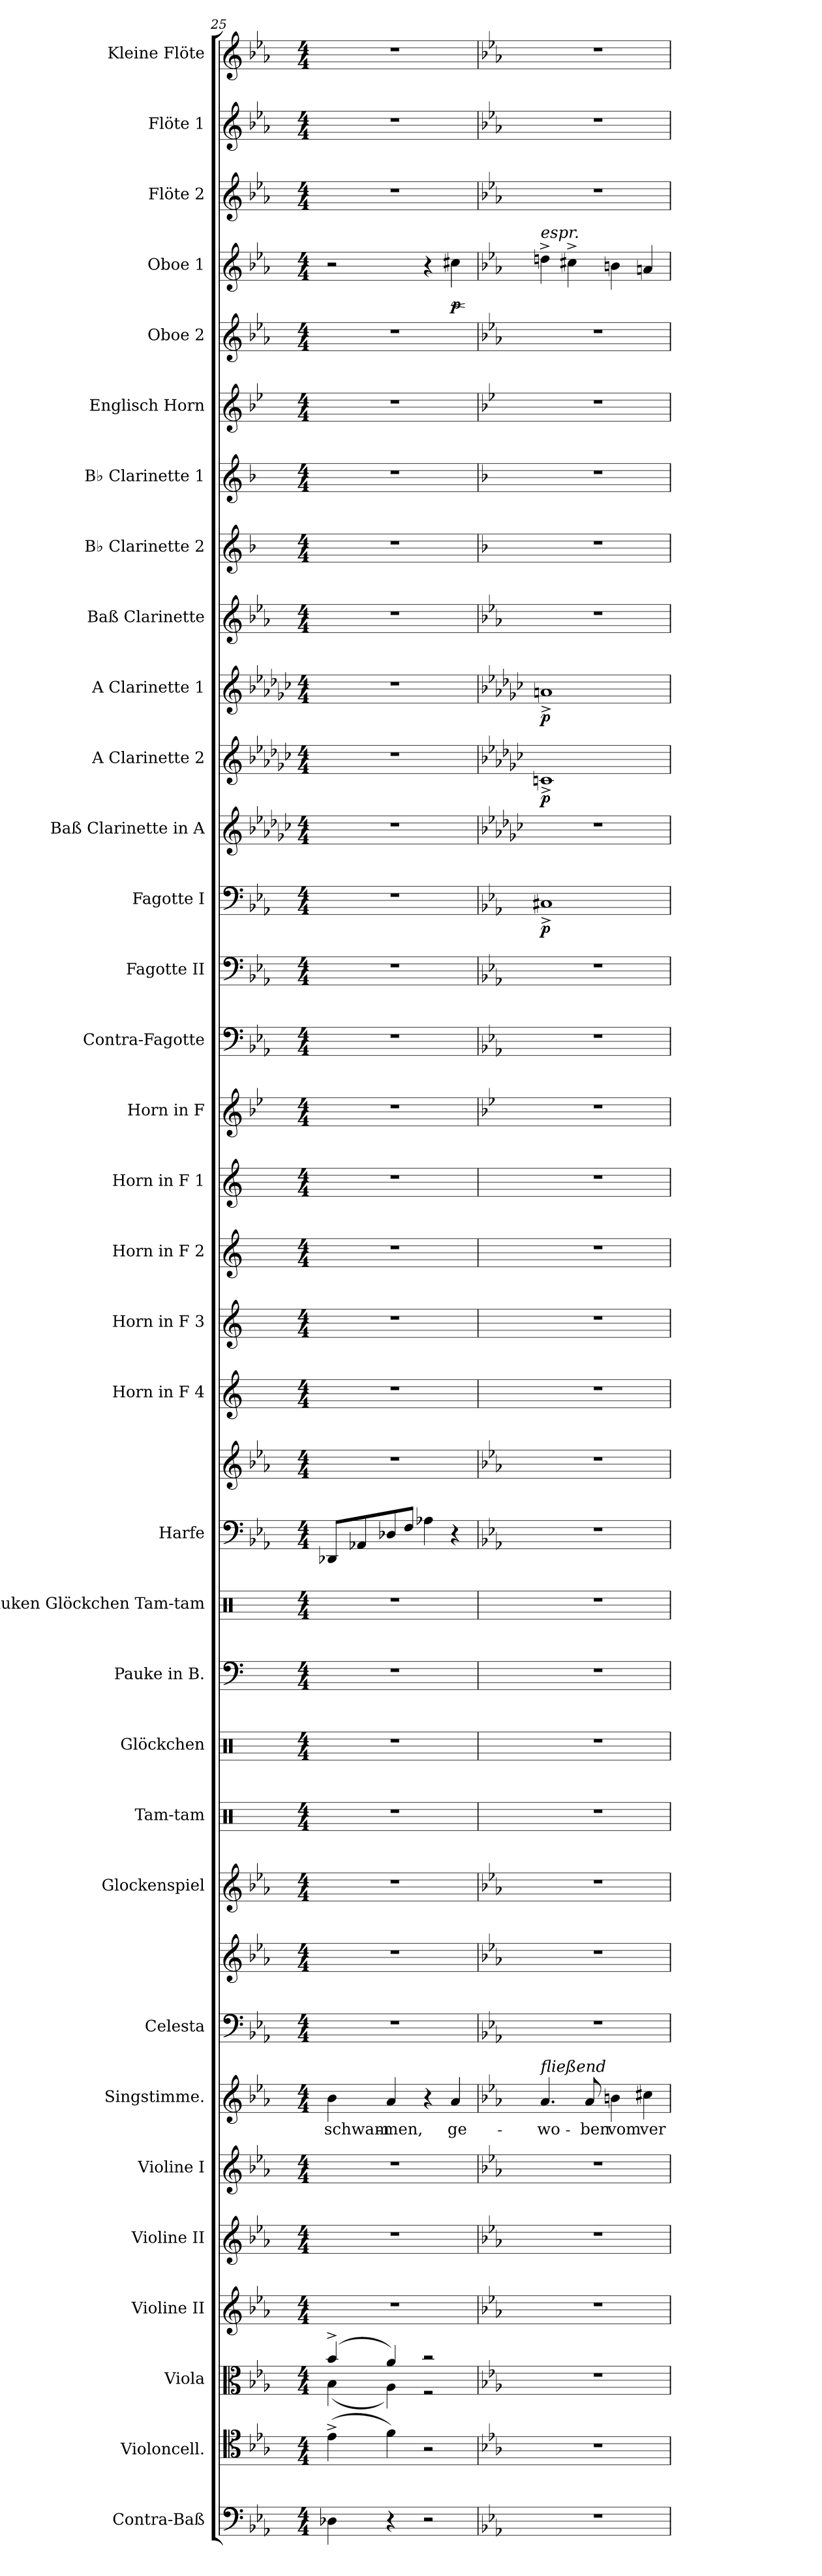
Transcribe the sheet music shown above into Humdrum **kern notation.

**kern	**kern	**kern	**kern	**kern	**kern	**kern	**text	**kern	**kern	**kern	**kern	**kern	**kern	**kern	**kern	**kern	**kern	**kern	**kern	**kern	**kern	**kern	**kern	**kern	**dynam	**kern	**kern	**dynam	**kern	**dynam	**kern	**kern	**kern	**kern	**kern	**kern	**dynam	**kern	**kern	**kern
*part34	*part33	*part32	*part31	*part30	*part29	*part28	*part28	*part27	*part27	*part26	*part25	*part24	*part23	*part22	*part21	*part21	*part20	*part19	*part18	*part17	*part16	*part15	*part14	*part13	*part13	*part12	*part11	*part11	*part10	*part10	*part9	*part8	*part7	*part6	*part5	*part4	*part4	*part3	*part2	*part1
*staff36	*staff35	*staff34	*staff33	*staff32	*staff31	*staff30	*staff30	*staff29	*staff28	*staff27	*staff26	*staff25	*staff24	*staff23	*staff22	*staff21	*staff20	*staff19	*staff18	*staff17	*staff16	*staff15	*staff14	*staff13	*staff13	*staff12	*staff11	*staff11	*staff10	*staff10	*staff9	*staff8	*staff7	*staff6	*staff5	*staff4	*staff4	*staff3	*staff2	*staff1
*I"Contra-Baß	*I"Violoncell.	*I"Viola	*I"Violine II	*I"Violine II	*I"Violine I	*I"Singstimme.	*	*I"Celesta	*	*I"Glockenspiel	*I"Tam-tam	*I"Glöckchen	*I"Pauke in B.	*I"Pauken  Glöckchen Tam-tam	*I"Harfe	*	*I"Horn in F 4	*I"Horn in F 3	*I"Horn in F 2	*I"Horn in F 1	*I"Horn in F	*I"Contra-Fagotte	*I"Fagotte II	*I"Fagotte I	*	*I"Baß Clarinette in A	*I"A Clarinette 2	*	*I"A Clarinette 1	*	*I"Baß Clarinette	*I"B♭ Clarinette 2	*I"B♭ Clarinette 1	*I"Englisch Horn	*I"Oboe 2	*I"Oboe 1	*	*I"Flöte 2	*I"Flöte 1	*I"Kleine Flöte
*I'C.-B.	*I'Vc.	*I'Vla.	*I'Vln. II	*I'Vln. II	*I'Vln. I	*I'Sgst.	*	*I'Cel.	*	*I'Glk.	*I'Tam-tam	*I'Gl.	*I'Pauke	*I'Tam-tam	*I'Hfe.	*	*I'Hn. 4	*I'Hn. 3	*I'Hn. 2	*I'Hn. 1	*	*I'C.-Fg.	*I'Fg. II	*I'Fg. I	*	*	*I'A Cl. 2	*	*I'A Cl. 1	*	*I'B. Cl.	*I'B♭ Cl. 2	*I'B♭ Cl. 1	*I'E. H.	*I'Ob. 2	*I'Ob. 1	*	*I'Fl. 2	*I'Fl. 1	*I'Kl. Fl.
!!LO:PB:g=z
*clefF4	*clefC4	*clefC3	*clefG2	*clefG2	*clefG2	*clefG2	*	*clefF4	*clefG2	*clefG2	*clefX	*clefX	*clefF4	*clefX	*clefF4	*clefG2	*clefG2	*clefG2	*clefG2	*clefG2	*clefG2	*clefF4	*clefF4	*clefF4	*	*clefG2	*clefG2	*	*clefG2	*	*clefG2	*clefG2	*clefG2	*clefG2	*clefG2	*clefG2	*	*clefG2	*clefG2	*clefG2
*ITrd7c12	*	*	*	*	*	*	*	*ITrd-7c-12	*ITrd-7c-12	*ITrd-14c-24	*	*	*	*	*	*	*ITrd4c7	*ITrd4c7	*ITrd4c7	*ITrd4c7	*ITrd4c7	*ITrd7c12	*	*	*	*ITrd2c3	*ITrd2c3	*	*ITrd2c3	*	*ITrd8c14	*ITrd1c2	*ITrd1c2	*ITrd4c7	*	*	*	*	*	*ITrd-7c-12
*k[b-e-a-]	*k[b-e-a-]	*k[b-e-a-]	*k[b-e-a-]	*k[b-e-a-]	*k[b-e-a-]	*k[b-e-a-]	*	*k[b-e-a-]	*k[b-e-a-]	*k[b-e-a-]	*k[]	*k[]	*k[]	*k[]	*k[b-e-a-]	*k[b-e-a-]	*k[b-]	*k[b-]	*k[b-]	*k[b-]	*k[b-e-a-]	*k[b-e-a-]	*k[b-e-a-]	*k[b-e-a-]	*	*k[b-e-a-]	*k[b-e-a-]	*	*k[b-e-a-]	*	*k[b-e-a-]	*k[b-e-a-]	*k[b-e-a-]	*k[b-e-a-]	*k[b-e-a-]	*k[b-e-a-]	*	*k[b-e-a-]	*k[b-e-a-]	*k[b-e-a-]
*M4/4	*M4/4	*M4/4	*M4/4	*M4/4	*M4/4	*M4/4	*	*M4/4	*M4/4	*M4/4	*M4/4	*M4/4	*M4/4	*M4/4	*M4/4	*M4/4	*M4/4	*M4/4	*M4/4	*M4/4	*M4/4	*M4/4	*M4/4	*M4/4	*	*M4/4	*M4/4	*	*M4/4	*	*M4/4	*M4/4	*M4/4	*M4/4	*M4/4	*M4/4	*	*M4/4	*M4/4	*M4/4
=25	=25	=25	=25	=25	=25	=25	=25	=25	=25	=25	=25	=25	=25	=25	=25	=25	=25	=25	=25	=25	=25	=25	=25	=25	=25	=25	=25	=25	=25	=25	=25	=25	=25	=25	=25	=25	=25	=25	=25	=25
*	*	*^	*	*	*	*	*	*	*	*	*	*	*	*	*	*	*	*	*	*	*	*	*	*	*	*	*	*	*	*	*	*	*	*	*	*	*	*	*	*
!	!	!	!	!	!	!	!	!LO:LY:b	!	!	!	!	!	!	!	!	!	!	!	!	!	!	!	!	!	!	!	!	!	!	!	!	!	!	!	!	!	!	!	!	!
4DD-X\	(4e-^\	(4b-^/	(4B-\	1r	1r	1r	4b-\	schwam-	1r	1r	1r	1r	1r	1r	1r	8DD-X/L	1r	1r	1r	1r	1r	1r	1r	1r	1r	.	1r	1r	.	1r	.	1r	1r	1r	1r	1r	2r	.	1r	1r	1r
.	.	.	.	.	.	.	.	.	.	.	.	.	.	.	.	8AA-X/	.	.	.	.	.	.	.	.	.	.	.	.	.	.	.	.	.	.	.	.	.	.	.	.	.
!	!	!	!	!	!	!	!	!LO:LY:b	!	!	!	!	!	!	!	!	!	!	!	!	!	!	!	!	!	!	!	!	!	!	!	!	!	!	!	!	!	!	!	!	!
4r	4f\)	4a-/)	4A-\)	.	.	.	4a-/	-men,	.	.	.	.	.	.	.	8D-X/	.	.	.	.	.	.	.	.	.	.	.	.	.	.	.	.	.	.	.	.	.	.	.	.	.
.	.	.	.	.	.	.	.	.	.	.	.	.	.	.	.	8F/J	.	.	.	.	.	.	.	.	.	.	.	.	.	.	.	.	.	.	.	.	.	.	.	.	.
2r	2r	2r	2r	.	.	.	4r	.	.	.	.	.	.	.	.	4A-X\	.	.	.	.	.	.	.	.	.	.	.	.	.	.	.	.	.	.	.	.	4r	.	.	.	.
!	!	!	!	!	!	!	!	!LO:LY:b	!	!	!	!	!	!	!	!	!	!	!	!	!	!	!	!	!	!	!	!	!	!	!	!	!	!	!	!	!	!LO:HP:b	!	!	!
!	!	!	!	!	!	!	!	!	!	!	!	!	!	!	!	!	!	!	!	!	!	!	!	!	!	!	!	!	!	!	!	!	!	!	!	!	!	!LO:DY:n=1:b	!	!	!
.	.	.	.	.	.	.	4a-/	ge-	.	.	.	.	.	.	.	4r	.	.	.	.	.	.	.	.	.	.	.	.	.	.	.	.	.	.	.	.	4cc#X\	< p	.	.	.
*	*	*v	*v	*	*	*	*	*	*	*	*	*	*	*	*	*	*	*	*	*	*	*	*	*	*	*	*	*	*	*	*	*	*	*	*	*	*	*	*	*	*
.	.	.	.	.	.	.	.	.	.	.	.	.	.	.	.	.	.	.	.	.	.	.	.	.	.	.	.	.	.	.	.	.	.	.	.	.	[	.	.	.
=26	=26	=26	=26	=26	=26	=26	=26	=26	=26	=26	=26	=26	=26	=26	=26	=26	=26	=26	=26	=26	=26	=26	=26	=26	=26	=26	=26	=26	=26	=26	=26	=26	=26	=26	=26	=26	=26	=26	=26	=26
*	*	*	*	*	*	*	*	*	*	*	*	*	*	*	*	*	*k[b-]	*k[b-]	*k[b-]	*k[b-]	*	*	*	*	*	*	*	*	*	*	*	*	*	*	*	*	*	*	*	*
!	!	!	!	!	!	!	!	!	!	!	!	!	!	!	!	!	!	!	!	!	!	!	!	!	!	!	!	!	!	!	!	!	!	!	!	!LO:TX:a:i:t=espr.	!	!	!	!
!	!	!	!	!	!	!LO:TX:a:i:t=fließend	!	!	!	!	!	!	!	!	!	!	!	!	!	!	!	!	!	!	!	!	!	!	!	!	!	!	!	!	!	!	!	!	!	!
!	!	!	!	!	!	!	!LO:LY:b	!	!	!	!	!	!	!	!	!	!	!	!	!	!	!	!	!	!LO:DY:b	!	!	!LO:DY:b	!	!LO:DY:b	!	!	!	!	!	!	!	!	!	!
1r	1r	1r	1r	1r	1r	4.a-/	-wo-	1r	1r	1r	1r	1r	1r	1r	1r	1r	1r	1r	1r	1r	1r	1r	1r	1C#X^	p	1r	1An^	p	1f#X^	p	1r	1r	1r	1r	1r	4ddn^\	.	1r	1r	1r
.	.	.	.	.	.	.	.	.	.	.	.	.	.	.	.	.	.	.	.	.	.	.	.	.	.	.	.	.	.	.	.	.	.	.	.	4cc#X^\	.	.	.	.
!	!	!	!	!	!	!	!LO:LY:b	!	!	!	!	!	!	!	!	!	!	!	!	!	!	!	!	!	!	!	!	!	!	!	!	!	!	!	!	!	!	!	!	!
.	.	.	.	.	.	8a-/	-ben	.	.	.	.	.	.	.	.	.	.	.	.	.	.	.	.	.	.	.	.	.	.	.	.	.	.	.	.	.	.	.	.	.
!	!	!	!	!	!	!	!LO:LY:b	!	!	!	!	!	!	!	!	!	!	!	!	!	!	!	!	!	!	!	!	!	!	!	!	!	!	!	!	!	!	!	!	!
.	.	.	.	.	.	4bn\	vom	.	.	.	.	.	.	.	.	.	.	.	.	.	.	.	.	.	.	.	.	.	.	.	.	.	.	.	.	4bn\	.	.	.	.
!	!	!	!	!	!	!	!LO:LY:b	!	!	!	!	!	!	!	!	!	!	!	!	!	!	!	!	!	!	!	!	!	!	!	!	!	!	!	!	!	!	!	!	!
.	.	.	.	.	.	4cc#X\	ver-	.	.	.	.	.	.	.	.	.	.	.	.	.	.	.	.	.	.	.	.	.	.	.	.	.	.	.	.	4an/	.	.	.	.
=	=	=	=	=	=	=	=	=	=	=	=	=	=	=	=	=	=	=	=	=	=	=	=	=	=	=	=	=	=	=	=	=	=	=	=	=	=	=	=	=
*-	*-	*-	*-	*-	*-	*-	*-	*-	*-	*-	*-	*-	*-	*-	*-	*-	*-	*-	*-	*-	*-	*-	*-	*-	*-	*-	*-	*-	*-	*-	*-	*-	*-	*-	*-	*-	*-	*-	*-	*-
